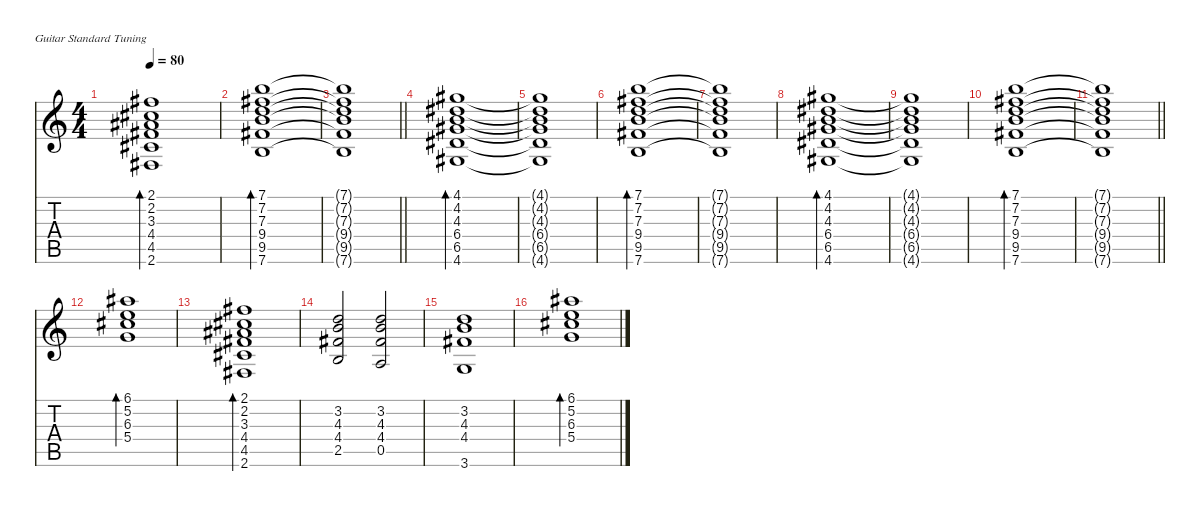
\defaultSystemsLayout 4
\hideDynamics
\bracketExtendMode nobrackets
\singleTrackTrackNamePolicy hidden
\multiTrackTrackNamePolicy hidden
\firstSystemTrackNameMode fullname
\firstSystemTrackNameOrientation horizontal
\otherSystemsTrackNameOrientation horizontal
\track ("Guitar  1" "jz.guit.") {defaultSystemsLayout 8 instrument electricguitarjazz}
\staff {score tabs}
\tuning (E4 B3 G3 D3 A2 E2)
\ts (4 4)
\tempo 80
\clef g2
\ks c
(2.1{acc #} 2.2{acc #} 3.3{acc #} 4.4{acc #} 4.5{acc #} 2.6{acc #}).1{bd 120 dy f beam Up} |
(7.1 7.2{acc #} 7.3 9.4 9.5{acc #} 7.6).1{bd 120 beam Down} |
\barLineRight lightlight
(7.1{t} 7.2{t acc #} 7.3{t} 9.4{t} 9.5{t acc #} 7.6{t}).1{beam Down} |
(4.1{acc #} 4.2{acc #} 4.3 6.4{acc #} 6.5{acc #} 4.6{acc #}).1{bd 120 beam Up} |
(4.1{t acc #} 4.2{t acc #} 4.3{t} 6.4{t acc #} 6.5{t acc #} 4.6{t acc #}).1{beam Up} |
(7.1 7.2{acc #} 7.3 9.4 9.5{acc #} 7.6).1{bd 120 beam Down} |
(7.1{t} 7.2{t acc #} 7.3{t} 9.4{t} 9.5{t acc #} 7.6{t}).1{beam Down} |
(4.1{acc #} 4.2{acc #} 4.3 6.4{acc #} 6.5{acc #} 4.6{acc #}).1{bd 120 beam Up} |
(4.1{t acc #} 4.2{t acc #} 4.3{t} 6.4{t acc #} 6.5{t acc #} 4.6{t acc #}).1{beam Up} |
(7.1 7.2{acc #} 7.3 9.4 9.5{acc #} 7.6).1{bd 120 beam Down} |
\barLineRight lightlight
(7.1{t} 7.2{t acc #} 7.3{t} 9.4{t} 9.5{t acc #} 7.6{t}).1{beam Down} |
(6.1{acc #} 5.2 6.3{acc #} 5.4).1{bd 120 beam Down} |
(2.1{acc #} 2.2{acc #} 3.3{acc #} 4.4{acc #} 4.5{acc #} 2.6{acc #}).1{bd 120 beam Up} |
(3.2 4.3 4.4{acc #} 2.5).2{beam Up} (3.2 4.3 4.4{acc #} 0.5).2{beam Up} |
(3.2 4.3 4.4{acc #} 3.6).1{beam Up} |
(6.1{acc #} 5.2 6.3{acc #} 5.4).1{bd 120 beam Down}
